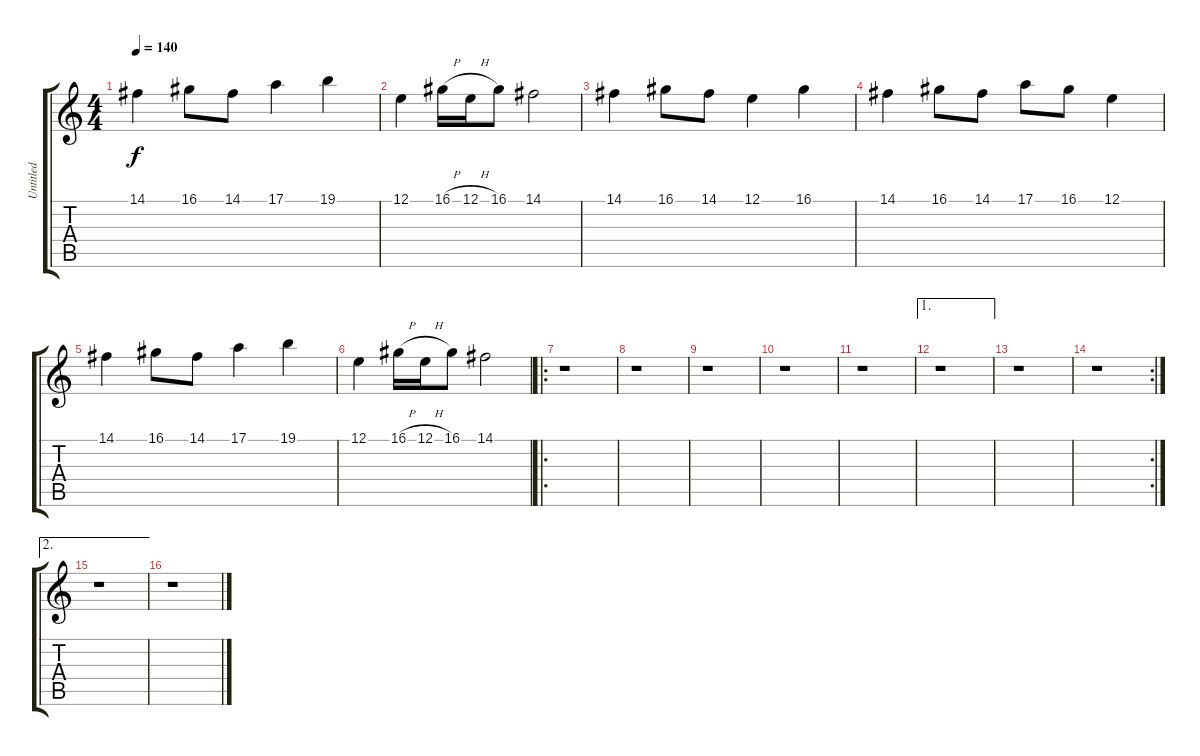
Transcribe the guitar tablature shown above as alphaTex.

\track ("Untitled" "Untitled") {instrument piccolo}
\staff {score tabs}
\tuning (E4 B3 G3 D3 A2 E2) {hide}
\ts (4 4)
\tempo 140
\clef g2
\ks c
14.1.4{dy f} 16.1.8 14.1.8 17.1.4 19.1.4 |
12.1.4 16.1{h}.16 12.1{h}.16 16.1.8 14.1.2 |
14.1.4 16.1.8 14.1.8 12.1.4 16.1.4 |
14.1.4 16.1.8 14.1.8 17.1.8 16.1.8 12.1.4 |
14.1.4 16.1.8 14.1.8 17.1.4 19.1.4 |
12.1.4 16.1{h}.16 12.1{h}.16 16.1.8 14.1.2 |
\ro
r.1 |
r.1 |
r.1 |
r.1 |
r.1 |
\ae 1
r.1 |
r.1 |
\rc 2
r.1 |
\ae 2
r.1 |
r.1
